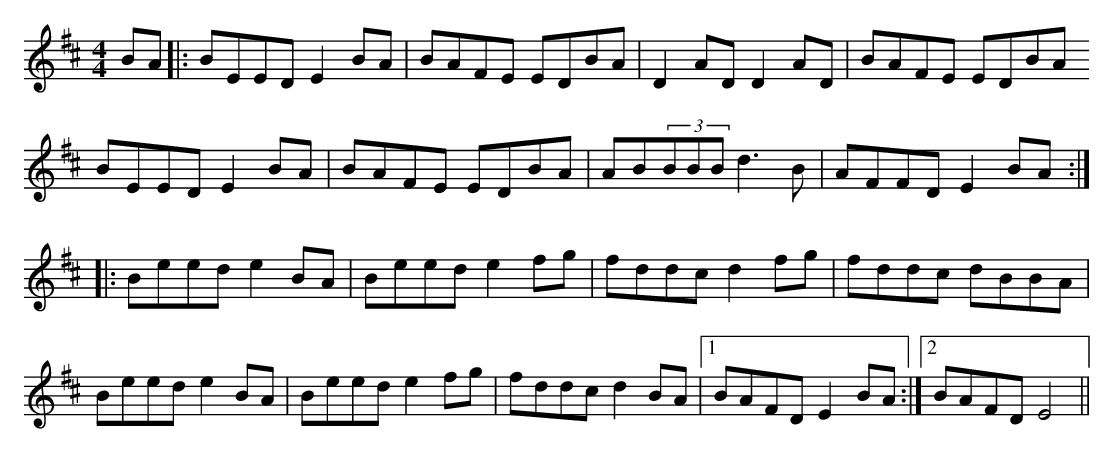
X:1
M:4/4
K:D
BA|:BEED E2BA|BAFE EDBA|D2AD D2AD|BAFE EDBA
BEED E2BA|BAFE EDBA|AB(3BBB d3B|AFFD E2BA:|
|:Beed e2BA|Beed e2fg|fddc d2fg|fddc dBBA|
Beed e2BA|Beed e2fg|fddc d2BA|1 BAFD E2BA:|2 BAFD E4||
